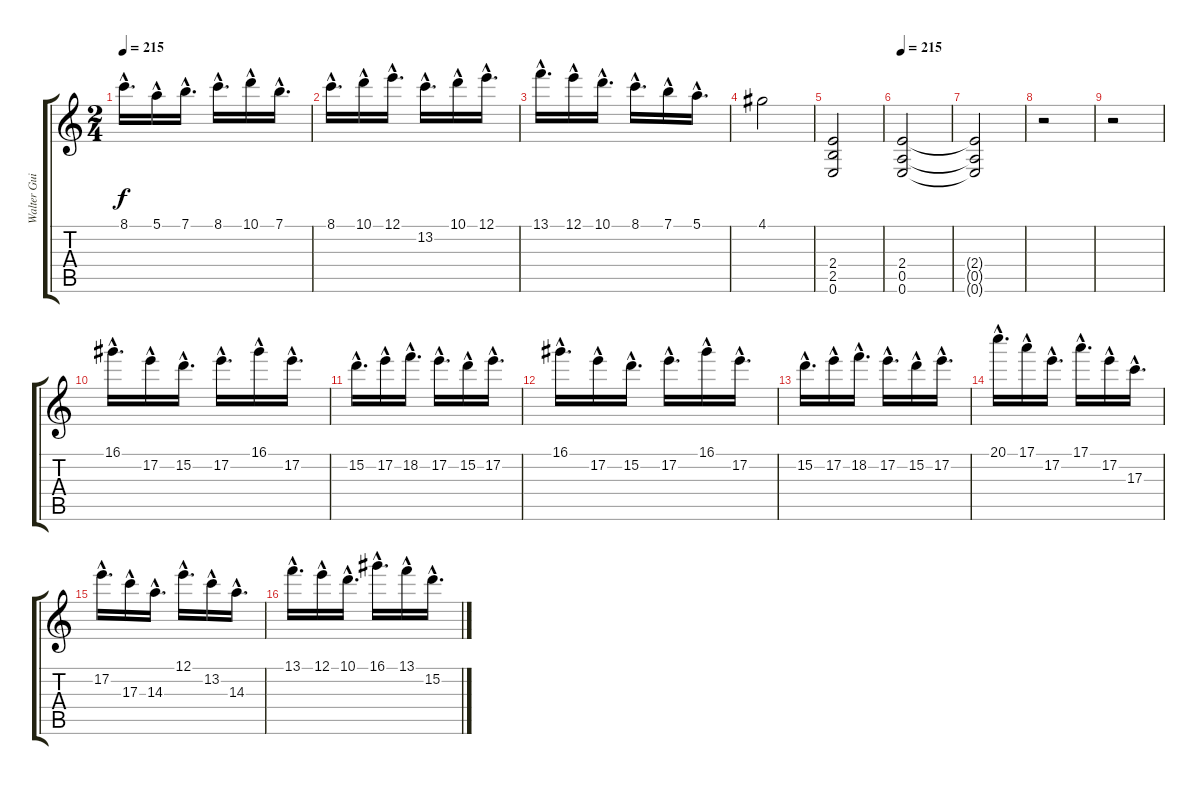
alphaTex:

\track ("Walter Guiardino" "Walter Gui") {instrument overdrivenguitar}
\staff {score tabs}
\tuning (E4 B3 G3 D3 A2 E2) {hide}
\ts (2 4)
\tempo 215
\clef g2
\ks c
8.1{hac}.16{d dy f} 5.1{hac}.16 7.1{hac}.16{d} 8.1{hac}.16{d} 10.1{hac}.16 7.1{hac}.16{d} |
8.1{hac}.16{d} 10.1{hac}.16 12.1{hac}.16{d} 13.2{hac}.16{d} 10.1{hac}.16 12.1{hac}.16{d} |
13.1{hac}.16{d} 12.1{hac}.16 10.1{hac}.16{d} 8.1{hac}.16{d} 7.1{hac}.16 5.1{hac}.16{d} |
4.1.2 |
(2.4 2.5 0.6).2 |
\tempo 215
(2.4 0.5 0.6).2{instrument distortionguitar} |
(2.4{t} 0.5{t} 0.6{t}).2 |
r.2 |
r.2 |
16.1{hac}.16{d} 17.2{hac}.16 15.2{hac}.16{d} 17.2{hac}.16{d} 16.1{hac}.16 17.2{hac}.16{d} |
15.2{hac}.16{d} 17.2{hac}.16 18.2{hac}.16{d} 17.2{hac}.16{d} 15.2{hac}.16 17.2{hac}.16{d} |
16.1{hac}.16{d} 17.2{hac}.16 15.2{hac}.16{d} 17.2{hac}.16{d} 16.1{hac}.16 17.2{hac}.16{d} |
15.2{hac}.16{d} 17.2{hac}.16 18.2{hac}.16{d} 17.2{hac}.16{d} 15.2{hac}.16 17.2{hac}.16{d} |
20.1{hac}.16{d} 17.1{hac}.16 17.2{hac}.16{d} 17.1{hac}.16{d} 17.2{hac}.16 17.3{hac}.16{d} |
17.2{hac}.16{d} 17.3{hac}.16 14.3{hac}.16{d} 12.1{hac}.16{d} 13.2{hac}.16 14.3{hac}.16{d} |
13.1{hac}.16{d} 12.1{hac}.16 10.1{hac}.16{d} 16.1{hac}.16{d} 13.1{hac}.16 15.2{hac}.16{d}
